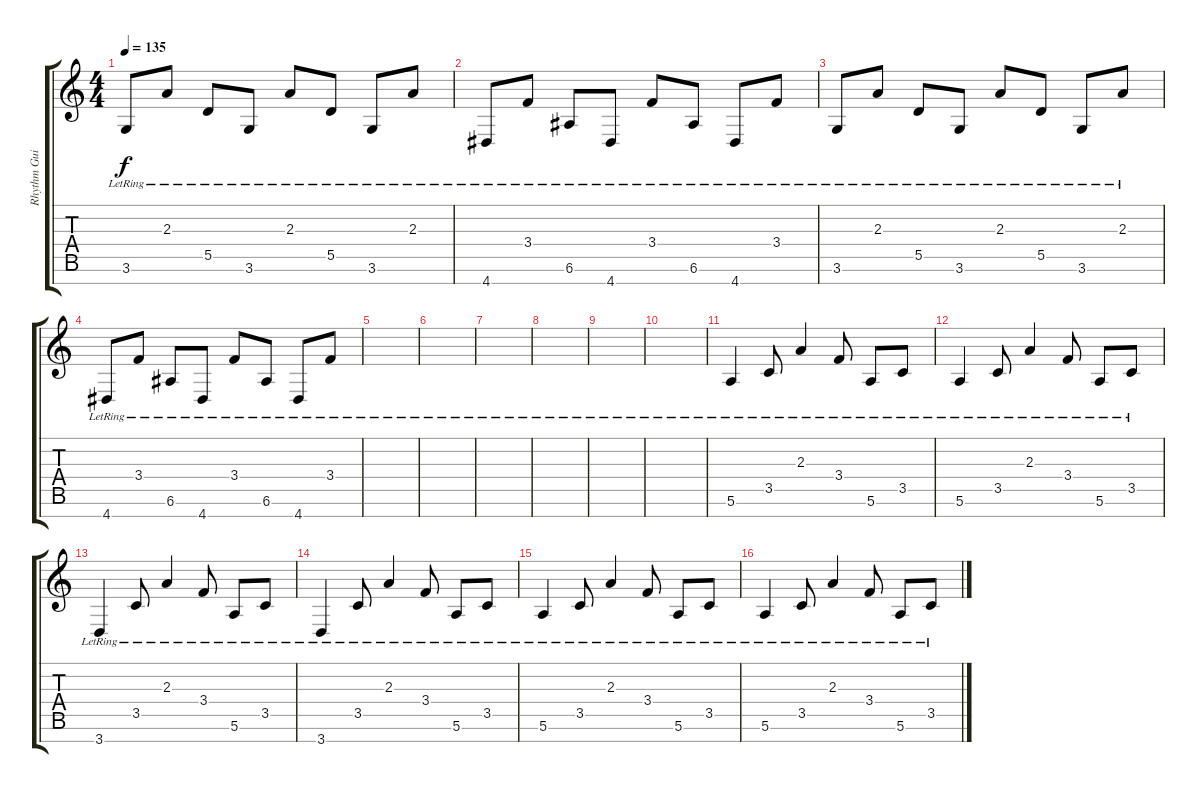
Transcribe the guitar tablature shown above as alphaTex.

\track ("Rhythm Guitar" "Rhythm Gui") {instrument electricguitarclean}
\staff {score tabs}
\tuning (E4 B3 G3 D3 A2 E2 B1) {hide}
\ts (4 4)
\tempo 135
\clef g2
\ks c
3.6{lr}.8{dy f} 2.3{lr}.8 5.5{lr}.8 3.6{lr}.8 2.3{lr}.8 5.5{lr}.8 3.6{lr}.8 2.3{lr}.8 |
4.7{lr}.8 3.4{lr}.8 6.6{lr}.8 4.7{lr}.8 3.4{lr}.8 6.6{lr}.8 4.7{lr}.8 3.4{lr}.8 |
3.6{lr}.8 2.3{lr}.8 5.5{lr}.8 3.6{lr}.8 2.3{lr}.8 5.5{lr}.8 3.6{lr}.8 2.3{lr}.8 |
4.7{lr}.8 3.4{lr}.8 6.6{lr}.8 4.7{lr}.8 3.4{lr}.8 6.6{lr}.8 4.7{lr}.8 3.4{lr}.8 |
|
|
|
|
|
|
5.6{lr}.4 3.5{lr}.8 2.3{lr}.4 3.4{lr}.8 5.6{lr}.8 3.5{lr}.8 |
5.6{lr}.4 3.5{lr}.8 2.3{lr}.4 3.4{lr}.8 5.6{lr}.8 3.5{lr}.8 |
3.7{lr}.4 3.5{lr}.8 2.3{lr}.4 3.4{lr}.8 5.6{lr}.8 3.5{lr}.8 |
3.7{lr}.4 3.5{lr}.8 2.3{lr}.4 3.4{lr}.8 5.6{lr}.8 3.5{lr}.8 |
5.6{lr}.4 3.5{lr}.8 2.3{lr}.4 3.4{lr}.8 5.6{lr}.8 3.5{lr}.8 |
5.6{lr}.4 3.5{lr}.8 2.3{lr}.4 3.4{lr}.8 5.6{lr}.8 3.5{lr}.8
